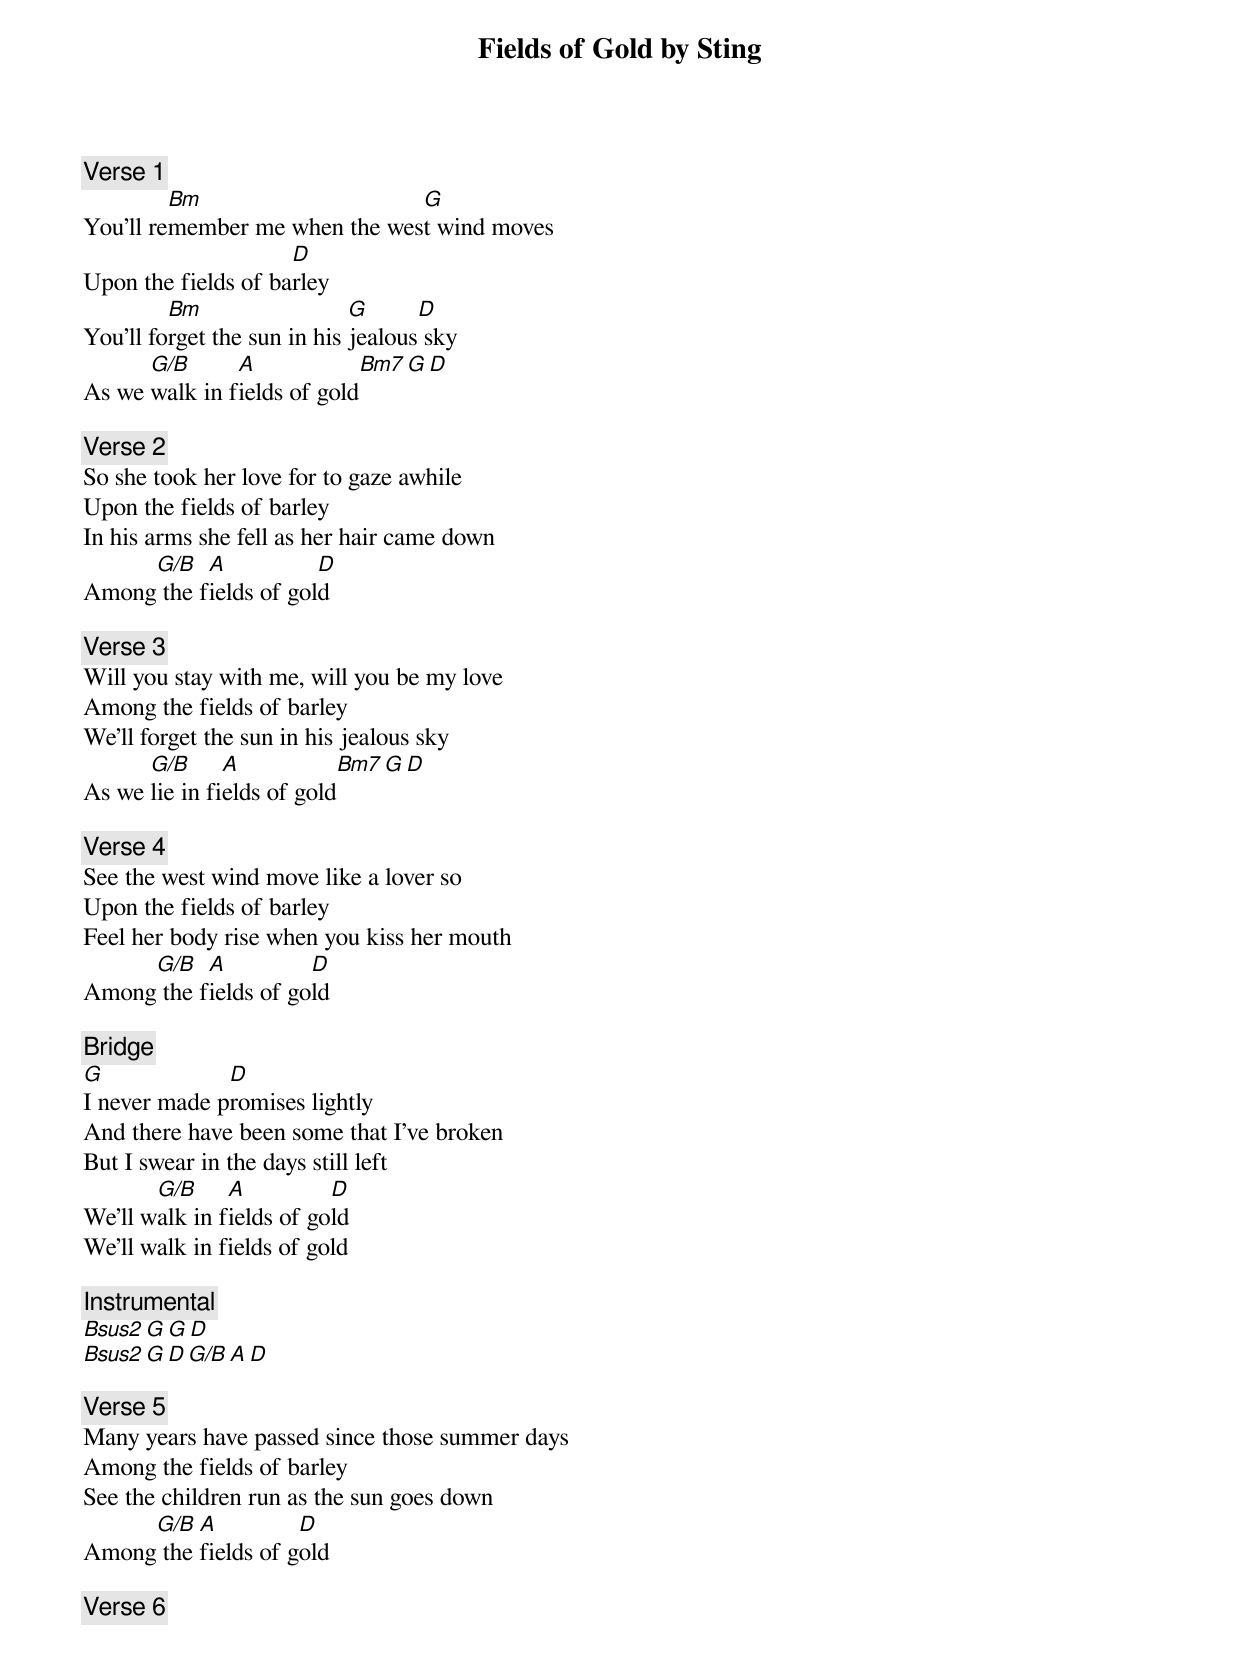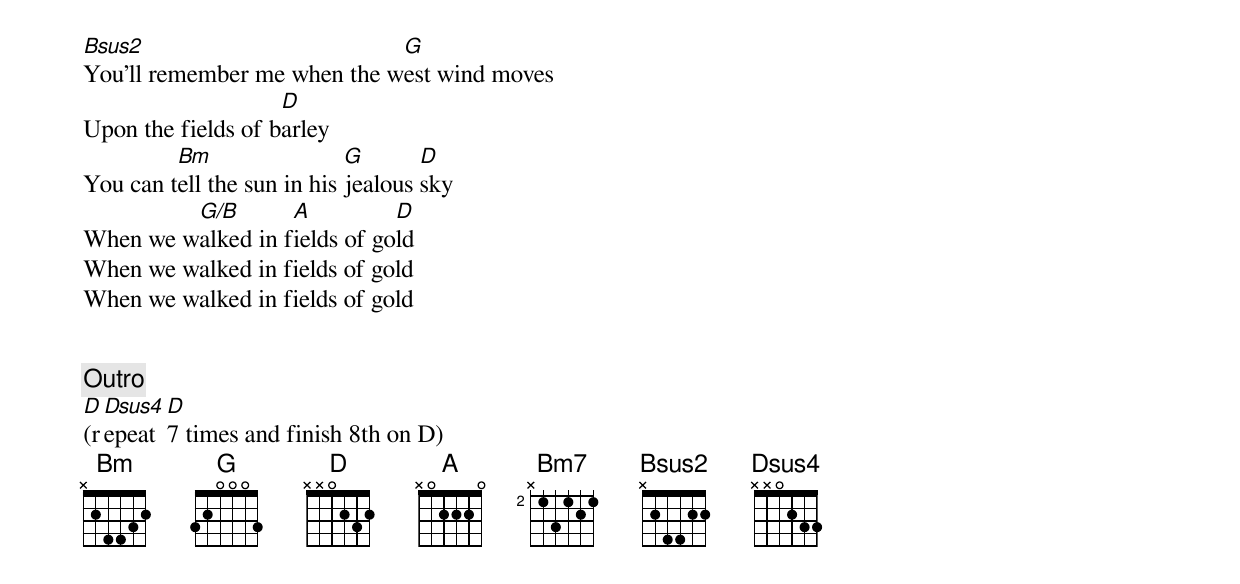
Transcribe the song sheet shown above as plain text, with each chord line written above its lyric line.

Fields of Gold by Sting

[Verse 1]
         Bm                    G
You'll remember me when the west wind moves
                     D
Upon the fields of barley
         Bm                  G      D
You'll forget the sun in his jealous sky
      G/B      A             Bm7 G D
As we walk in fields of gold

[Verse 2]
So she took her love for to gaze awhile
Upon the fields of barley
In his arms she fell as her hair came down
     G/B   A           D
Among the fields of gold

[Verse 3]
Will you stay with me, will you be my love
Among the fields of barley
We'll forget the sun in his jealous sky
      G/B      A           Bm7 G D
As we lie in fields of gold

[Verse 4]
See the west wind move like a lover so
Upon the fields of barley
Feel her body rise when you kiss her mouth
     G/B   A          D
Among the fields of gold

[Bridge]
G             D
I never made promises lightly
And there have been some that I've broken
But I swear in the days still left
       G/B     A          D
We'll walk in fields of gold
We'll walk in fields of gold

[Instrumental]
Bsus2 G G D
Bsus2 G D G/B A D

[Verse 5]
Many years have passed since those summer days
Among the fields of barley
See the children run as the sun goes down
     G/B  A          D
Among the fields of gold

[Verse 6]
Bsus2                        G
You'll remember me when the west wind moves
                    D
Upon the fields of barley
         Bm                 G       D
You can tell the sun in his jealous sky
         G/B       A          D
When we walked in fields of gold
When we walked in fields of gold
When we walked in fields of gold


[Outro]
D Dsus4 D
(repeat 7 times and finish 8th on D)
